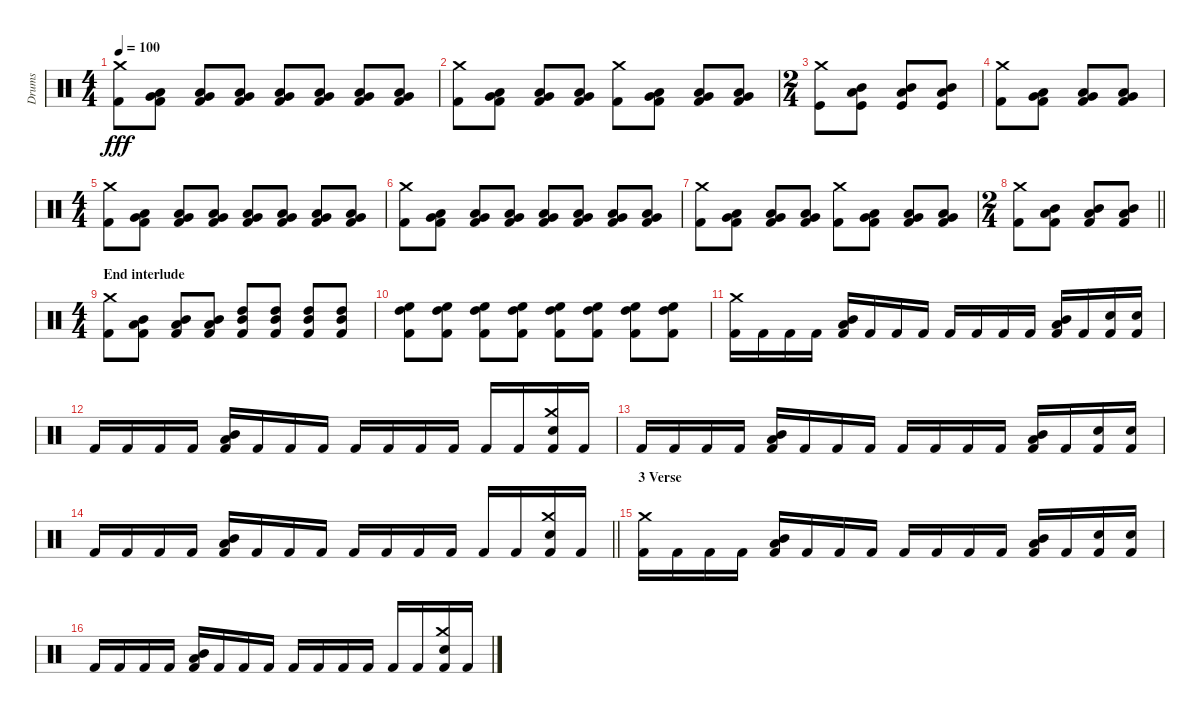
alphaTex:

\track ("Drums" "Drums") {instrument percussion}
\staff {score}
\articulation defaults
\ts (4 4)
\tempo 100
\clef neutral
\ks c
("Kick (hit) 2" "Crash medium (hit)").8{dy fff} ("Kick (hit) 2" "Very Low Tom (hit)" "Low Tom (hit)").8 ("Low Tom (hit)" "Very Low Tom (hit)" "Kick (hit) 2").8 ("Kick (hit) 2" "Very Low Tom (hit)" "Low Tom (hit)").8 ("Kick (hit) 2" "Very Low Tom (hit)" "Low Tom (hit)").8 ("Kick (hit) 2" "Very Low Tom (hit)" "Low Tom (hit)").8 ("Low Tom (hit)" "Kick (hit) 2" "Very Low Tom (hit)").8 ("Low Tom (hit)" "Kick (hit) 2" "Very Low Tom (hit)").8 |
("Crash medium (hit)" "Kick (hit) 2").8 ("Very Low Tom (hit)" "Low Tom (hit)" "Kick (hit) 2").8 ("Very Low Tom (hit)" "Low Tom (hit)" "Kick (hit) 2").8 ("Low Tom (hit)" "Very Low Tom (hit)" "Kick (hit) 2").8 ("Crash medium (hit)" "Kick (hit) 2").8 ("Kick (hit) 2" "Low Tom (hit)" "Very Low Tom (hit)").8 ("Kick (hit) 2" "Low Tom (hit)" "Very Low Tom (hit)").8 ("Kick (hit) 2" "Low Tom (hit)" "Very Low Tom (hit)").8 |
\ts (2 4)
("Crash medium (hit)" "Kick (hit)").8 ("Low Tom (hit)" "Mid Tom (hit)" "Kick (hit)").8 ("Low Tom (hit)" "Mid Tom (hit)" "Kick (hit)").8 ("Low Tom (hit)" "Mid Tom (hit)" "Kick (hit)").8 |
("Crash medium (hit)" "Kick (hit) 2").8 ("Very Low Tom (hit)" "Low Tom (hit)" "Kick (hit) 2").8 ("Kick (hit) 2" "Very Low Tom (hit)" "Low Tom (hit)").8 ("Kick (hit) 2" "Very Low Tom (hit)" "Low Tom (hit)").8 |
\ts (4 4)
("Kick (hit) 2" "Crash medium (hit)").8 ("Low Tom (hit)" "Kick (hit) 2" "Very Low Tom (hit)").8 ("Low Tom (hit)" "Kick (hit) 2" "Very Low Tom (hit)").8 ("Kick (hit) 2" "Very Low Tom (hit)" "Low Tom (hit)").8 ("Kick (hit) 2" "Very Low Tom (hit)" "Low Tom (hit)").8 ("Kick (hit) 2" "Very Low Tom (hit)" "Low Tom (hit)").8 ("Very Low Tom (hit)" "Kick (hit) 2" "Low Tom (hit)").8 ("Kick (hit) 2" "Very Low Tom (hit)" "Low Tom (hit)").8 |
("Kick (hit) 2" "Crash medium (hit)").8 ("Low Tom (hit)" "Kick (hit) 2" "Very Low Tom (hit)").8 ("Low Tom (hit)" "Kick (hit) 2" "Very Low Tom (hit)").8 ("Low Tom (hit)" "Kick (hit) 2" "Very Low Tom (hit)").8 ("Kick (hit) 2" "Very Low Tom (hit)" "Low Tom (hit)").8 ("Kick (hit) 2" "Very Low Tom (hit)" "Low Tom (hit)").8 ("Kick (hit) 2" "Low Tom (hit)" "Very Low Tom (hit)").8 ("Very Low Tom (hit)" "Low Tom (hit)" "Kick (hit) 2").8 |
("Crash medium (hit)" "Kick (hit) 2").8 ("Very Low Tom (hit)" "Low Tom (hit)" "Kick (hit) 2").8 ("Very Low Tom (hit)" "Low Tom (hit)" "Kick (hit) 2").8 ("Very Low Tom (hit)" "Low Tom (hit)" "Kick (hit) 2").8 ("Kick (hit) 2" "Crash medium (hit)").8 ("Kick (hit) 2" "Low Tom (hit)" "Very Low Tom (hit)").8 ("Low Tom (hit)" "Very Low Tom (hit)" "Kick (hit) 2").8 ("Low Tom (hit)" "Very Low Tom (hit)" "Kick (hit) 2").8 |
\ts (2 4)
\barLineRight lightlight
("Crash medium (hit)" "Kick (hit) 2").8 ("Kick (hit) 2" "Low Tom (hit)" "Mid Tom (hit)").8 ("Kick (hit) 2" "Low Tom (hit)" "Mid Tom (hit)").8 ("Kick (hit) 2" "Low Tom (hit)" "Mid Tom (hit)").8 |
\ts (4 4)
\section ("" "End interlude")
("Kick (hit) 2" "Crash medium (hit)").8 ("Kick (hit) 2" "Low Tom (hit)" "Mid Tom (hit)").8 ("Low Tom (hit)" "Kick (hit) 2" "Mid Tom (hit)").8 ("Kick (hit) 2" "Low Tom (hit)" "Mid Tom (hit)").8 ("High Tom (hit)" "Mid Tom (hit)" "Kick (hit) 2").8 ("High Tom (hit)" "Mid Tom (hit)" "Kick (hit) 2").8 ("Mid Tom (hit)" "High Tom (hit)" "Kick (hit) 2").8 ("Kick (hit) 2" "High Tom (hit)" "Mid Tom (hit)").8 |
("Kick (hit) 2" "High Floor Tom (hit)" "High Tom (hit)").8 ("Kick (hit) 2" "High Tom (hit)" "High Floor Tom (hit)").8 ("Kick (hit) 2" "High Tom (hit)" "High Floor Tom (hit)").8 ("High Tom (hit)" "Kick (hit) 2" "High Floor Tom (hit)").8 ("Kick (hit) 2" "High Tom (hit)" "High Floor Tom (hit)").8 ("Kick (hit) 2" "High Tom (hit)" "High Floor Tom (hit)").8 ("Kick (hit) 2" "High Tom (hit)" "High Floor Tom (hit)").8 ("High Floor Tom (hit)" "Kick (hit) 2" "High Tom (hit)").8 |
("Kick (hit) 2" "Crash medium (hit)").16 "Kick (hit) 2".16 "Kick (hit) 2".16 "Kick (hit) 2".16 ("Kick (hit) 2" "Low Tom (hit)" "Mid Tom (hit)").16 "Kick (hit) 2".16 "Kick (hit) 2".16 "Kick (hit) 2".16 "Kick (hit) 2".16 "Kick (hit) 2".16 "Kick (hit) 2".16 "Kick (hit) 2".16 ("Kick (hit) 2" "Low Tom (hit)" "Mid Tom (hit)").16 "Kick (hit) 2".16 ("Kick (hit) 2" "Snare (hit) 2").16 ("Kick (hit) 2" "Snare (hit) 2").16 |
"Kick (hit) 2".16 "Kick (hit) 2".16 "Kick (hit) 2".16 "Kick (hit) 2".16 ("Low Tom (hit)" "Kick (hit) 2" "Mid Tom (hit)").16 "Kick (hit) 2".16 "Kick (hit) 2".16 "Kick (hit) 2".16 "Kick (hit) 2".16 "Kick (hit) 2".16 "Kick (hit) 2".16 "Kick (hit) 2".16 "Kick (hit) 2".16 "Kick (hit) 2".16 ("Crash medium (hit)" "Snare (hit) 2" "Kick (hit) 2").16 "Kick (hit) 2".16 |
"Kick (hit) 2".16 "Kick (hit) 2".16 "Kick (hit) 2".16 "Kick (hit) 2".16 ("Kick (hit) 2" "Low Tom (hit)" "Mid Tom (hit)").16 "Kick (hit) 2".16 "Kick (hit) 2".16 "Kick (hit) 2".16 "Kick (hit) 2".16 "Kick (hit) 2".16 "Kick (hit) 2".16 "Kick (hit) 2".16 ("Kick (hit) 2" "Low Tom (hit)" "Mid Tom (hit)").16 "Kick (hit) 2".16 ("Kick (hit) 2" "Snare (hit) 2").16 ("Snare (hit) 2" "Kick (hit) 2").16 |
\barLineRight lightlight "Kick (hit) 2".16 "Kick (hit) 2".16 "Kick (hit) 2".16 "Kick (hit) 2".16
("Low Tom (hit)" "Kick (hit) 2" "Mid Tom (hit)").16 "Kick (hit) 2".16 "Kick (hit) 2".16 "Kick (hit) 2".16 "Kick (hit) 2".16 "Kick (hit) 2".16 "Kick (hit) 2".16 "Kick (hit) 2".16 "Kick (hit) 2".16 "Kick (hit) 2".16 ("Snare (hit) 2" "Kick (hit) 2" "Crash medium (hit)").16 "Kick (hit) 2".16 |
\section ("" "3 Verse")
("Kick (hit) 2" "Crash medium (hit)").16 "Kick (hit) 2".16 "Kick (hit) 2".16 "Kick (hit) 2".16 ("Mid Tom (hit)" "Kick (hit) 2" "Low Tom (hit)").16 "Kick (hit) 2".16 "Kick (hit) 2".16 "Kick (hit) 2".16 "Kick (hit) 2".16 "Kick (hit) 2".16 "Kick (hit) 2".16 "Kick (hit) 2".16 ("Kick (hit) 2" "Low Tom (hit)" "Mid Tom (hit)").16 "Kick (hit) 2".16 ("Snare (hit) 2" "Kick (hit) 2").16 ("Kick (hit) 2" "Snare (hit) 2").16 |
"Kick (hit) 2".16 "Kick (hit) 2".16 "Kick (hit) 2".16 "Kick (hit) 2".16 ("Low Tom (hit)" "Kick (hit) 2" "Mid Tom (hit)").16 "Kick (hit) 2".16 "Kick (hit) 2".16 "Kick (hit) 2".16 "Kick (hit) 2".16 "Kick (hit) 2".16 "Kick (hit) 2".16 "Kick (hit) 2".16 "Kick (hit) 2".16 "Kick (hit) 2".16 ("Snare (hit) 2" "Kick (hit) 2" "Crash medium (hit)").16 "Kick (hit) 2".16
